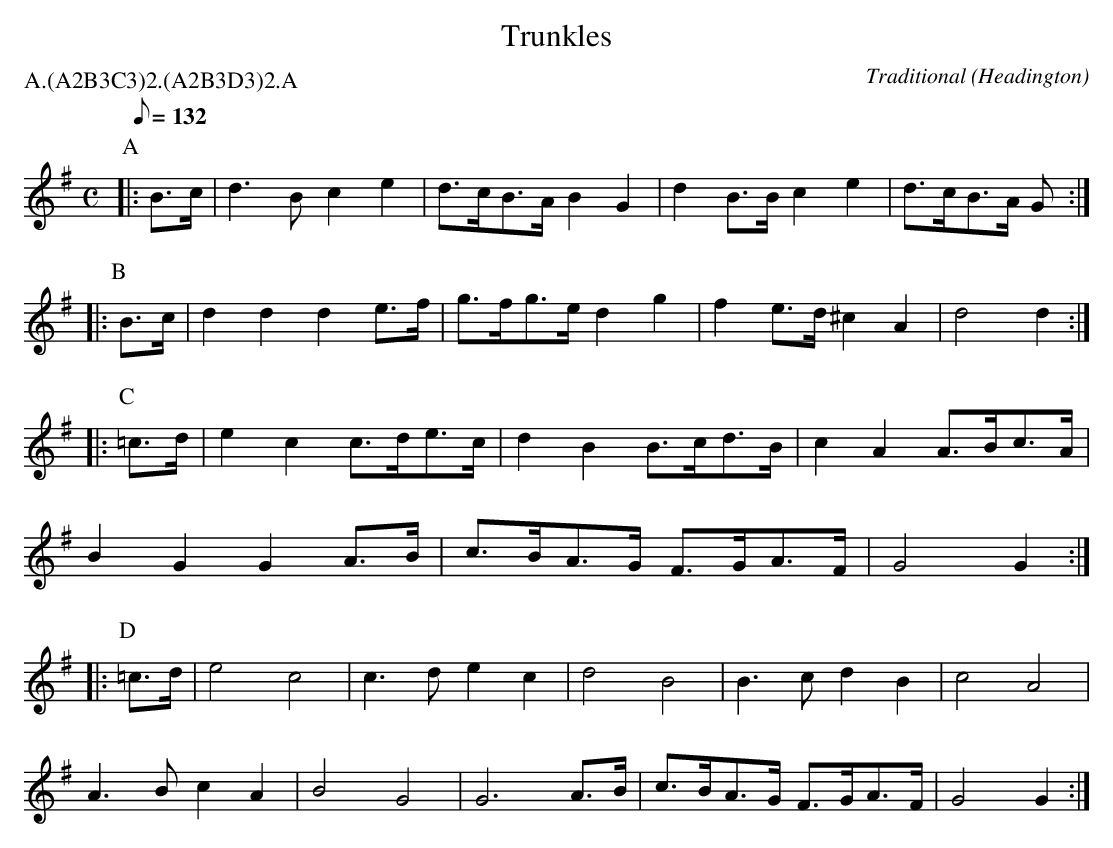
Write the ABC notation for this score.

X:1
T:Trunkles
M:C
L:1/8
C:Traditional
O:Headington
P:A.(A2B3C3)2.(A2B3D3)2.A
Q:132
K:G Major
V:1     clef=treble
P:A
|:B>c | d3 B c2 e2 | d>cB>A B2 G2 | d2 B>B c2 e2 | d>cB>A G ::
P:B
B>c \
| d2 d2 d2 e>f | g>fg>e d2 g2 | f2 e>d ^c2 A2 | d4 d2 ::
P:C
=c>d \
| e2 c2 c>de>c | d2 B2 B>cd>B | c2 A2 A>Bc>A |
B2 G2 G2 A>B | c>BA>G F>GA>F | G4 G2 ::
P:D
=c>d \
| e4 c4 | c3 d e2 c2 | d4 B4 | B3 c d2 B2 | c4 A4 |
A3 B c2 A2 | B4 G4 | G6 A>B | c>BA>G F>GA>F | G4 G2 :|
